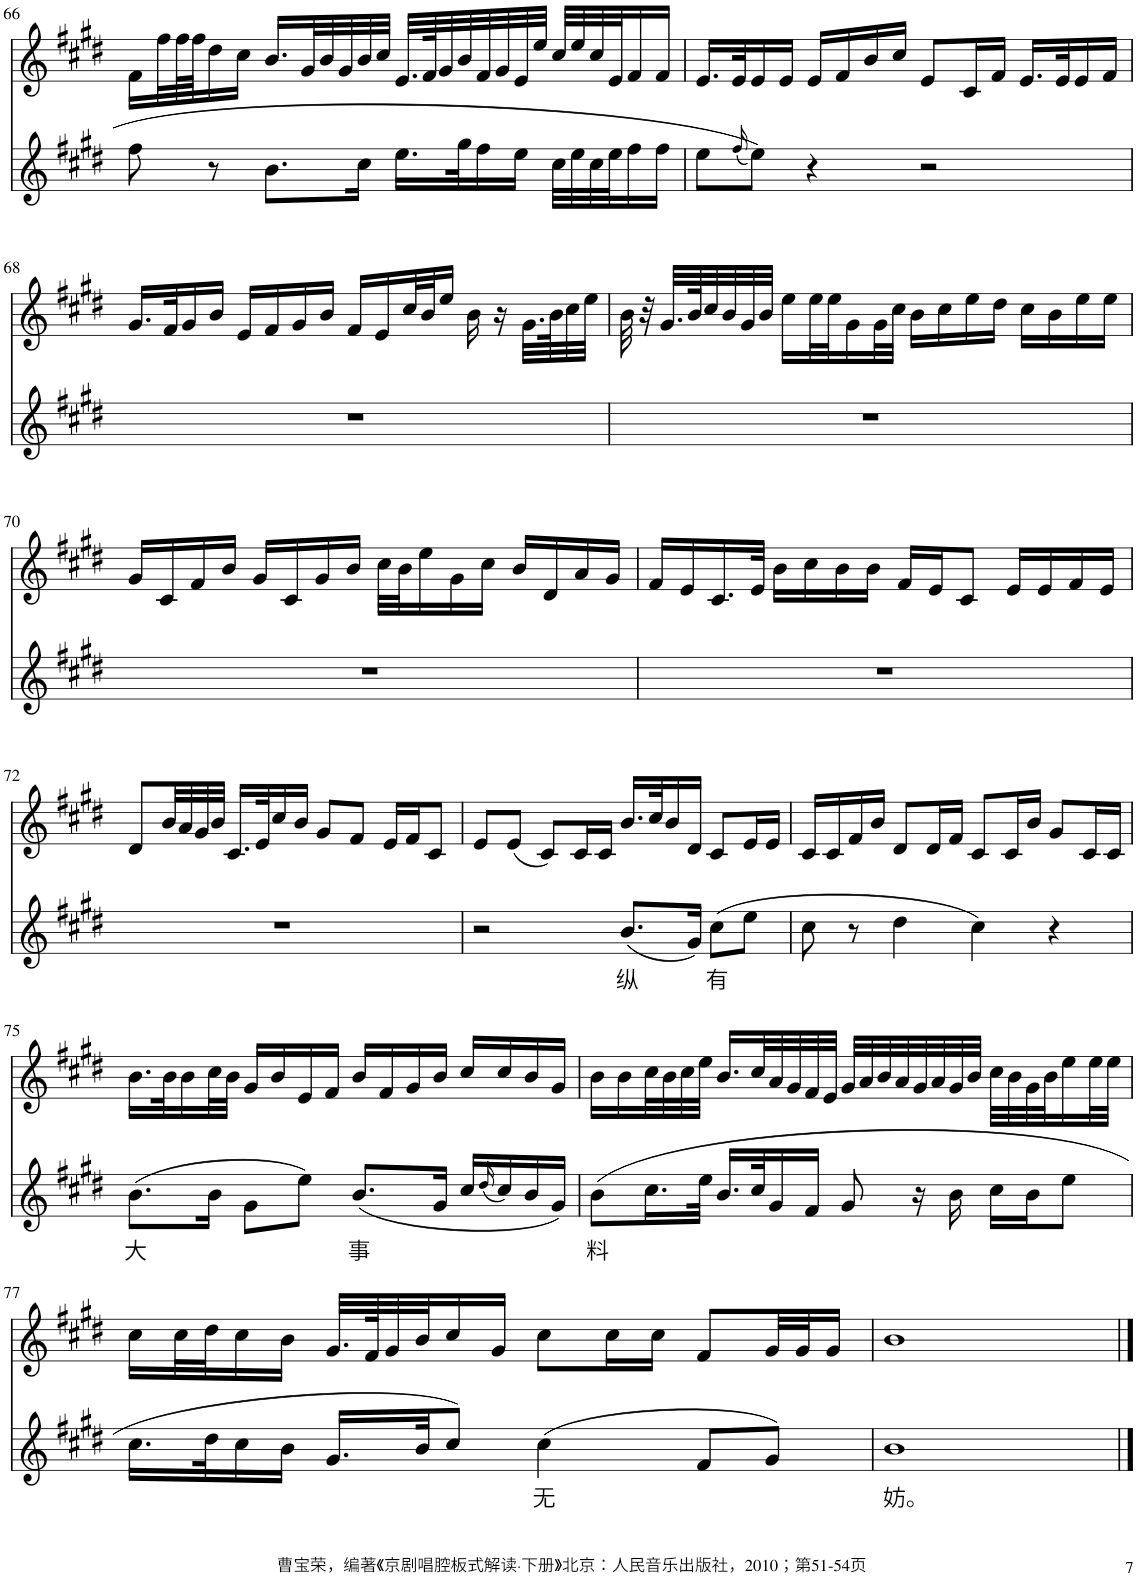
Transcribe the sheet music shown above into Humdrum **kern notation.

**kern	**text	**kern
*part2	*part2	*part1
*staff2	*staff2	*staff1
*I"Piano	*	*I"Piano
*I'Pno	*	*I'Pno
!!LO:PB:g=z
*clefG2	*	*clefG2
*k[f#c#g#d#]	*	*k[f#c#g#d#]
*M4/4	*	*M4/4
=66	=66	=66
8ff#\	.	16f#\LL
.	.	32ff#\L
.	.	64ff#\L
.	.	64ff#\JJ
8r	.	16dd#\
.	.	16cc#\JJ
8.b\L	.	16.b/LL
.	.	32g#/L
.	.	32b/
.	.	32g#/
16cc#\Jk	.	32b/
.	.	32cc#/JJJ
16.ee\LL	.	32.e/LLL
.	.	64f#/K
.	.	32g#/
32gg#\K	.	32b/
16ff#\	.	32f#/
.	.	32g#/
16ee\JJ	.	32e/
.	.	32ee/JJJ
32cc#\LLL	.	32cc#/LLL
32ee\	.	32ee/
32cc#\	.	32cc#/
32ee\J	.	32e/J
16ff#\	.	16f#/
16ff#\JJ	.	16f#/JJ
=67	=67	=67
8ee\L	.	16.e/LL
.	.	32e/K
(16qff#/	.	.
8ee\J)	.	16e/
.	.	16e/JJ
4r	.	16e/LL
.	.	16f#/
.	.	16b/
.	.	16cc#/JJ
2r	.	8e/L
.	.	16c#/L
.	.	16f#/JJ
.	.	16.e/LL
.	.	32e/K
.	.	16e/
.	.	16f#/JJ
!!LO:LB:g=z
=68	=68	=68
1r	.	16.g#/LL
.	.	32f#/K
.	.	16g#/
.	.	16b/JJ
.	.	16e/LL
.	.	16f#/
.	.	16g#/
.	.	16b/JJ
.	.	16f#/LL
.	.	16e/
.	.	32cc#/L
.	.	32b/J
.	.	16ee/JJ
.	.	16b\
.	.	16r
.	.	32.g#\LLL
.	.	64b\K
.	.	32cc#\
.	.	32ee\JJJ
=69	=69	=69
1r	.	32b\
.	.	32r
.	.	32.g#/LLL
.	.	64b/K
.	.	32cc#/
.	.	32b/
.	.	32g#/
.	.	32b/JJJ
.	.	16ee\LL
.	.	32ee\L
.	.	32ee\J
.	.	16g#\
.	.	32g#\L
.	.	32cc#\JJJ
.	.	16b\LL
.	.	16cc#\
.	.	16ee\
.	.	16dd#\JJ
.	.	16cc#\LL
.	.	16b\
.	.	16ee\
.	.	16ee\JJ
!!LO:LB:g=z
=70	=70	=70
1r	.	16g#/LL
.	.	16c#/
.	.	16f#/
.	.	16b/JJ
.	.	16g#/LL
.	.	16c#/
.	.	16g#/
.	.	16b/JJ
.	.	32cc#\LLL
.	.	32b\J
.	.	16ee\
.	.	16g#\
.	.	16cc#\JJ
.	.	16b/LL
.	.	16d#/
.	.	16a/
.	.	16g#/JJ
=71	=71	=71
1r	.	16f#/LL
.	.	16e/
.	.	16.c#/
.	.	32e/JJk
.	.	16b\LL
.	.	16cc#\
.	.	16b\
.	.	16b\JJ
.	.	16f#/LL
.	.	16e/J
.	.	8c#/J
.	.	16e/LL
.	.	16e/
.	.	16f#/
.	.	16e/JJ
!!LO:LB:g=z
=72	=72	=72
1r	.	8d#/L
.	.	32b/LL
.	.	32a/
.	.	32g#/
.	.	32b/JJJ
.	.	16.c#/LL
.	.	32e/K
.	.	16cc#/
.	.	16b/JJ
.	.	8g#/L
.	.	8f#/J
.	.	16e/LL
.	.	16f#/J
.	.	8c#/J
=73	=73	=73
2r	.	8e/L
.	.	(8e/J
.	.	8c#/L)
.	.	16c#/L
.	.	16c#/JJ
!	!LO:LY:b	!
(8.b/L	纵	16.b/LL
.	.	32cc#/K
.	.	16b/
16g#/Jk)	.	16d#/JJ
!	!LO:LY:b	!
(8cc#\L	有	8c#/L
8ee\J	.	16e/L
.	.	16e/JJ
=74	=74	=74
8cc#\	.	16c#/LL
.	.	16c#/
8r	.	16f#/
.	.	16b/JJ
4dd#\	.	8d#/L
.	.	16d#/L
.	.	16f#/JJ
4cc#\)	.	8c#/L
.	.	16c#/L
.	.	16b/JJ
4r	.	8g#/L
.	.	16c#/L
.	.	16c#/JJ
!!LO:LB:g=z
=75	=75	=75
!	!LO:LY:b	!
(8.b\L	大	16.b\LL
.	.	32b\K
.	.	16b\
16b\Jk	.	32cc#\L
.	.	32b\JJJ
8g#\L	.	16g#/LL
.	.	16b/
8ee\J)	.	16e/
.	.	16f#/JJ
!	!LO:LY:b	!
(8.b/L	事	16b/LL
.	.	16f#/
.	.	16g#/
16g#/Jk	.	16b/JJ
16cc#/LL	.	16cc#/LL
(16qdd#/	.	.
16cc#/)	.	16cc#/
16b/	.	16b/
16g#/JJ)	.	16g#/JJ
=76	=76	=76
!	!LO:LY:b	!
(8b\L	料	16b\LL
.	.	16b\
16.cc#\L	.	32cc#\L
.	.	32b\
.	.	32cc#\
32ee\JJk	.	32ee\JJJ
16.b/LL	.	16.b/LL
32cc#/K	.	32cc#/L
16g#/	.	32a/
.	.	32g#/
16f#/JJ	.	32f#/
.	.	32e/JJJ
8g#/	.	32g#/LLL
.	.	32a/
.	.	32b/
.	.	32a/
16r	.	32g#/
.	.	32a/
16b\	.	32g#/
.	.	32b/JJJ
16cc#\LL	.	32cc#\LLL
.	.	32b\
16b\J	.	32g#\
.	.	32b\J
8ee\J	.	16ee\
.	.	32ee\L
.	.	32ee\JJJ
!!LO:LB:g=z
=77	=77	=77
16.cc#\LL	.	16cc#\LL
.	.	32cc#\L
32dd#\K	.	32dd#\J
16cc#\	.	16cc#\
16b\JJ	.	16b\JJ
16.g#/LL	.	32.g#/LLL
.	.	64f#/K
.	.	32g#/
32b/JK	.	32b/J
8cc#/J)	.	16cc#/
.	.	16g#/JJ
!	!LO:LY:b	!
(4cc#\	无	8cc#\L
.	.	16cc#\L
.	.	16cc#\JJ
8f#/L	.	8f#/L
8g#/J)	.	32g#/LL
.	.	32g#/J
.	.	16g#/JJ
=78	=78	=78
!	!LO:LY:b	!
1b	妨。	1b
==	==	==
*-	*-	*-
